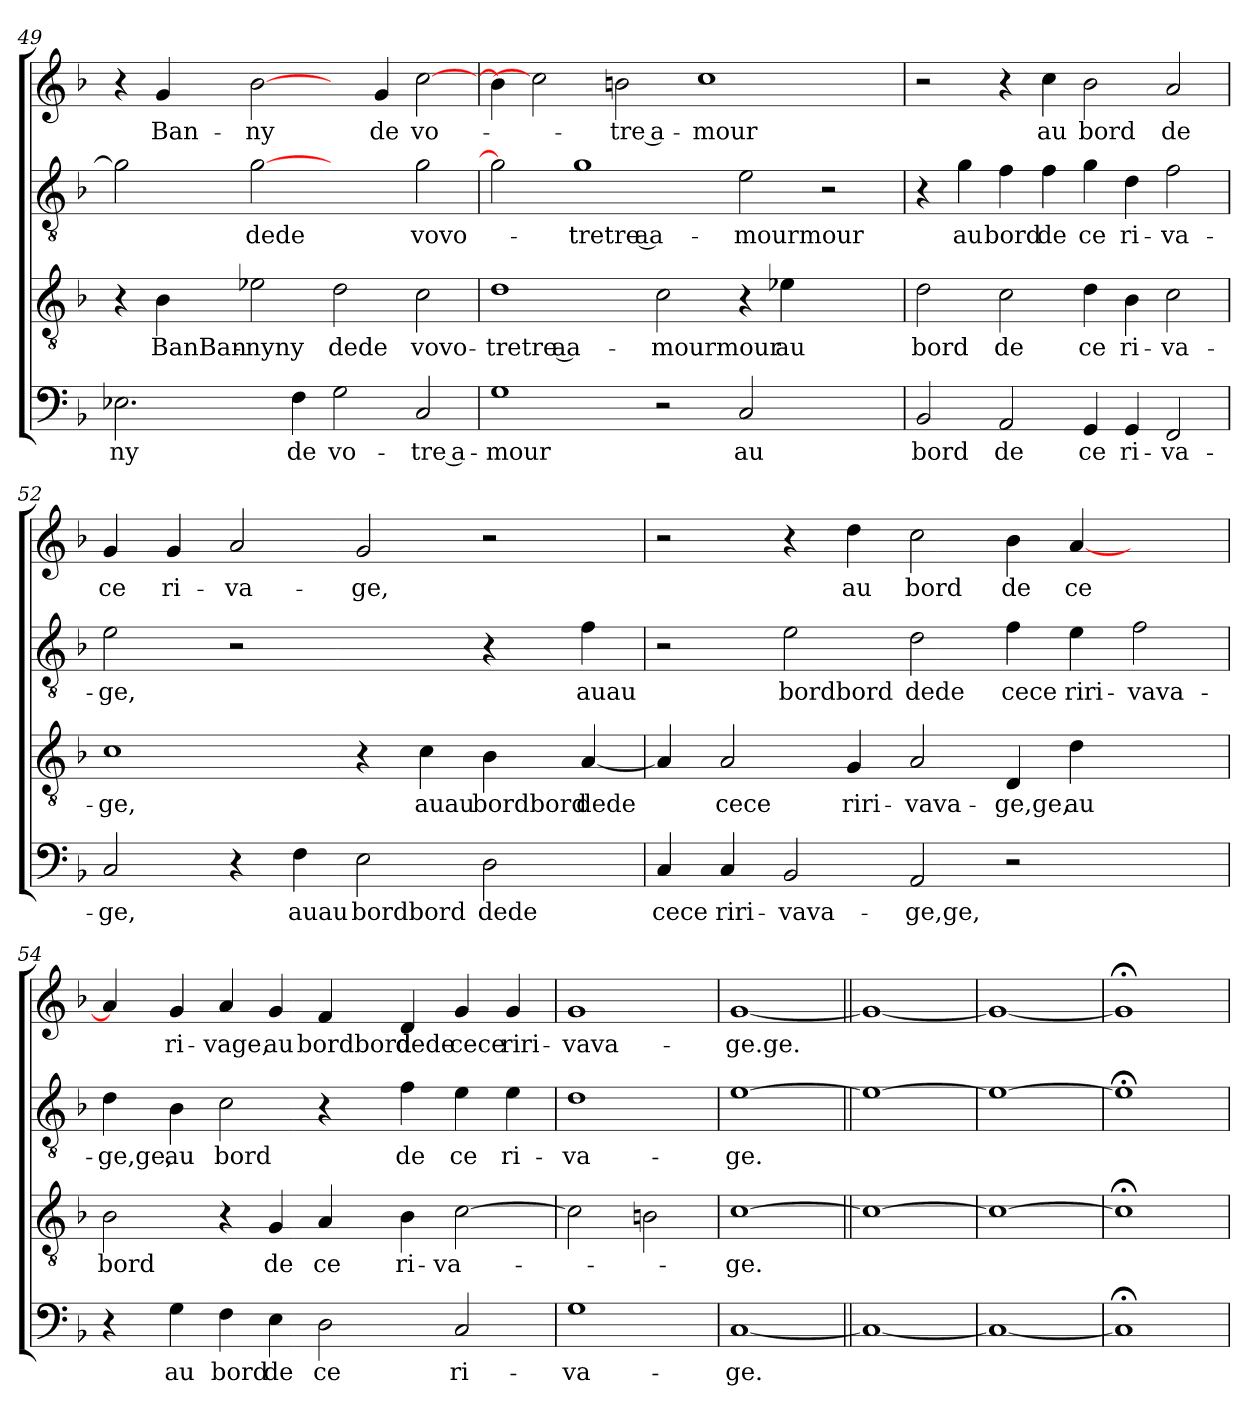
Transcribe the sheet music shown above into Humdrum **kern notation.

**kern	**text	**kern	**text	**kern	**text	**kern	**text
*part4	*part4	*part3	*part3	*part2	*part2	*part1	*part1
*staff4	*staff4	*staff3	*staff3	*staff2	*staff2	*staff1	*staff1
*clefF4	*	*clefGv2	*	*clefGv2	*	*clefG2	*
*k[b-]	*	*k[b-]	*	*k[b-]	*	*k[b-]	*
=49	=49	=49	=49	=49	=49	=49	=49
2.E-X	-ny	4r	.	2g]	.	4r	.
.	.	4B-	BanBan-	.	.	4g	Ban-
.	.	2e-X	-nyny	[2g	dede	[2b-	-ny
4F	de	.	.	.	.	.	.
2G	vo-	2d	dede	2ryy	.	4ryy	.
.	.	.	.	.	.	4g	de
2C	-tre a-	2c	vovo-	2g	vovo-	[2cc	vo-
=50	=50	=50	=50	=50	=50	=50	=50
1G	-mour	1d	-tretre aa-	2g]	.	4b-]	.
.	.	.	.	.	.	2cc]	.
.	.	.	.	1g	-tretre aa-	.	.
.	.	.	.	.	.	2bn	-tre a-
2r	.	2c	-mourmour	.	.	.	.
.	.	.	.	.	.	1cc	-mour
2C	au	4r	.	2e	-mourmour	.	.
.	.	4e-X	au	.	.	.	.
2ryy	.	2ryy	.	2r	.	.	.
.	.	.	.	.	.	4ryy	.
=51	=51	=51	=51	=51	=51	=51	=51
2BB-	bord	2d	bord	4r	.	2r	.
.	.	.	.	4g	au	.	.
2AA	de	2c	de	4f	bord	4r	.
.	.	.	.	4f	de	4cc	au
4GG	ce	4d	ce	4g	ce	2b-	bord
4GG	ri-	4B-	ri-	4d	ri-	.	.
2FF	-va-	2c	-va-	2f	-va-	2a	de
!!LO:LB:g=z
=52	=52	=52	=52	=52	=52	=52	=52
2C	-ge,	1c	-ge,	2e	-ge,	4g	ce
.	.	.	.	.	.	4g	ri-
4r	.	.	.	2r	.	2a	-va-
4F	auau	.	.	.	.	.	.
2E	bordbord	4r	.	2ryy	.	2g	-ge,
.	.	4c	auau	.	.	.	.
2D	dede	4B-	bordbord	4r	.	2r	.
.	.	[4A	dede	4f	auau	.	.
=53	=53	=53	=53	=53	=53	=53	=53
4C	cece	4A]	.	2r	.	2r	.
4C	riri-	2A	cece	.	.	.	.
2BB-	-vava-	.	.	2e	bordbord	4r	.
.	.	4G	riri-	.	.	4dd	au
2AA	-ge,ge,	2A	-vava-	2d	dede	2cc	bord
2r	.	4D	-ge,ge,	4f	cece	4b-	de
.	.	4d	au	4e	riri-	[4a	ce
2ryy	.	2ryy	.	2f	-vava-	2ryy	.
=54	=54	=54	=54	=54	=54	=54	=54
4r	.	2B-	bord	4d	-ge,ge,	4a]	.
4G	au	.	.	4B-	au	4g	ri-
4F	bord	4r	.	2c	bord	4a	-vage,
4E	de	4G	de	.	.	4g	au
2D	ce	4A	ce	4r	.	4f	bordbord
.	.	4B-	ri-	4f	de	4d	dede
2C	ri-	[2c	-va-	4e	ce	4g	cece
.	.	.	.	4e	ri-	4g	riri-
=55	=55	=55	=55	=55	=55	=55	=55
1G	-va-	2c]	.	1d	-va-	1g	-vava-
.	.	2Bn	.	.	.	.	.
=56	=56	=56	=56	=56	=56	=56	=56
[1C	-ge.	[1c	-ge.	[1e	-ge.	[1g	-ge.ge.
=57||	=57||	=57||	=57||	=57||	=57||	=57||	=57||
1C_	.	1c_	.	1e_	.	1g_	.
=58	=58	=58	=58	=58	=58	=58	=58
1C_	.	1c_	.	1e_	.	1g_	.
=59	=59	=59	=59	=59	=59	=59	=59
1C;<]	.	1c;<]	.	1e;<]	.	1g;<]	.
=	=	=	=	=	=	=	=
*-	*-	*-	*-	*-	*-	*-	*-
